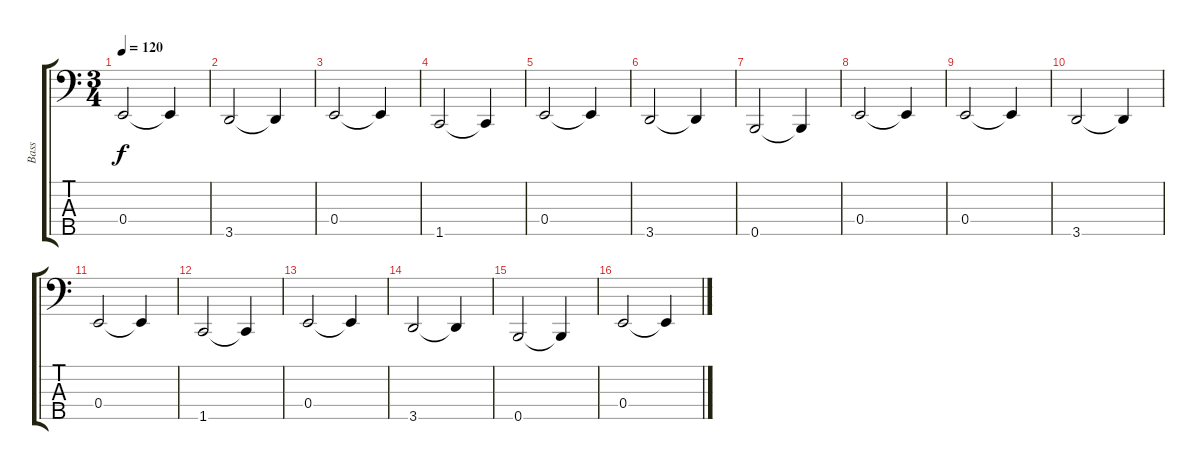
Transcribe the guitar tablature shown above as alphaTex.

\track ("Bass" "Bass") {instrument acousticguitarnylon}
\staff {score tabs}
\tuning (G2 D2 A1 E1 B0) {hide}
\ts (3 4)
\tempo 120
\clef f4
\ks c
0.4.2{dy f} 0.4{t}.4 |
3.5.2 3.5{t}.4 |
0.4.2 0.4{t}.4 |
1.5.2 1.5{t}.4 |
0.4.2 0.4{t}.4 |
3.5.2 3.5{t}.4 |
0.5.2 0.5{t}.4 |
0.4.2 0.4{t}.4 |
0.4.2 0.4{t}.4 |
3.5.2 3.5{t}.4 |
0.4.2 0.4{t}.4 |
1.5.2 1.5{t}.4 |
0.4.2 0.4{t}.4 |
3.5.2 3.5{t}.4 |
0.5.2 0.5{t}.4 |
0.4.2 0.4{t}.4
